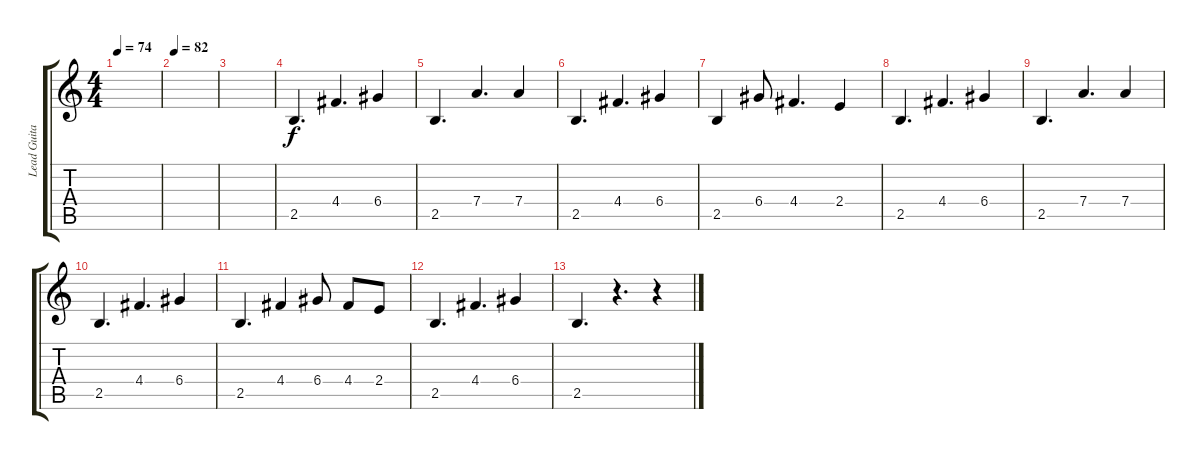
\track ("Lead Guitar" "Lead Guita") {instrument overdrivenguitar}
\staff {score tabs}
\tuning (E4 B3 G3 D3 A2 E2) {hide}
\ts (4 4)
\tempo 74
\clef g2
\ks c
|
\tempo 82
|
|
2.5.4{d} 4.4.4{d} 6.4.4 |
2.5.4{d} 7.4.4{d} 7.4.4 |
2.5.4{d} 4.4.4{d} 6.4.4 |
2.5.4 6.4.8 4.4.4{d} 2.4.4 |
2.5.4{d} 4.4.4{d} 6.4.4 |
2.5.4{d} 7.4.4{d} 7.4.4 |
2.5.4{d} 4.4.4{d} 6.4.4 |
2.5.4{d} 4.4.4 6.4.8 4.4.8 2.4.8 |
2.5.4{d} 4.4.4{d} 6.4.4 |
2.5.4{d} r.4{d} r.4
